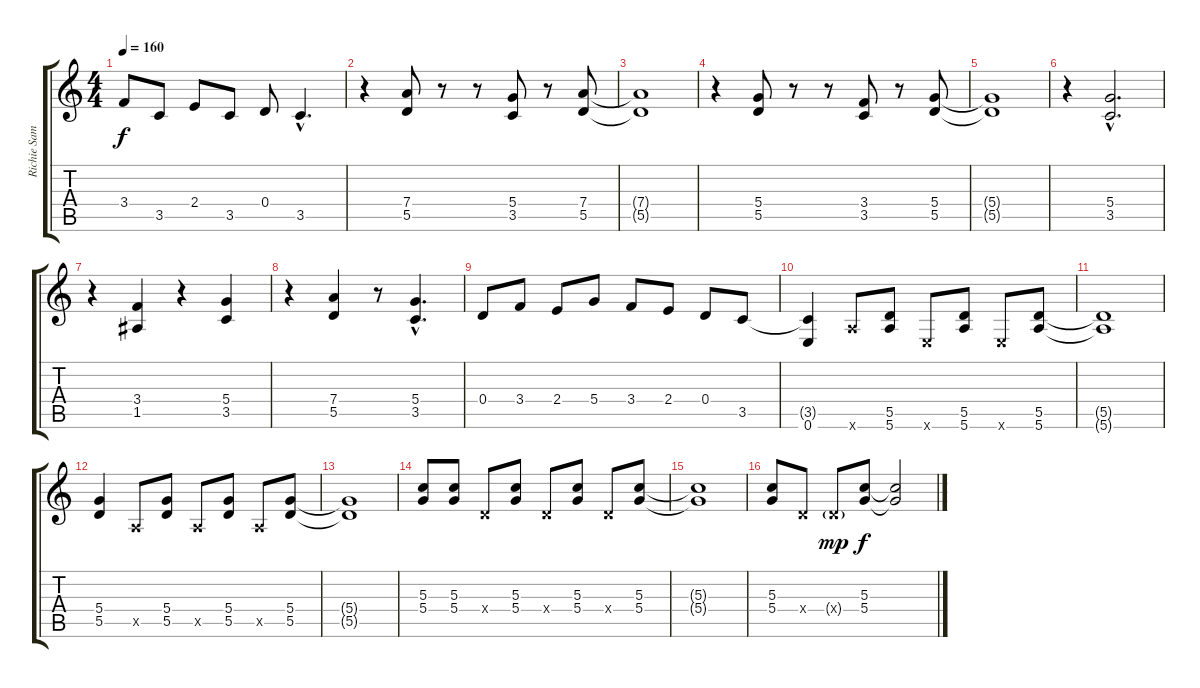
\track ("Richie Sambora Gtr.2" "Richie Sam") {instrument distortionguitar}
\staff {score tabs}
\tuning (E4 B3 G3 D3 A2 E2) {hide}
\ts (4 4)
\tempo 160
\clef g2
\ks c
3.4.8{dy f} 3.5.8 2.4.8 3.5.8 0.4.8 3.5{hac}.4{d} |
r.4 (7.4 5.5).8 r.8 r.8 (5.4 3.5).8 r.8 (7.4 5.5).8 |
(7.4{t} 5.5{t}).1 |
r.4 (5.4 5.5).8 r.8 r.8 (3.4 3.5).8 r.8 (5.4 5.5).8 |
(5.4{t} 5.5{t}).1 |
r.4 (5.4{hac} 3.5{hac}).2{d} |
r.4 (3.4 1.5).4 r.4 (5.4 3.5).4 |
r.4 (7.4 5.5).4 r.8 (5.4{hac} 3.5{hac}).4{d} |
0.4.8 3.4.8 2.4.8 5.4.8 3.4.8 2.4.8 0.4.8 3.5.8 |
(3.5{t} 0.6).4 5.6{x}.8 (5.5 5.6).8 0.6{x}.8 (5.5 5.6).8 0.6{x}.8 (5.5 5.6).8 |
(5.5{t} 5.6{t}).1 |
(5.4 5.5).4 0.5{x}.8 (5.4 5.5).8 0.5{x}.8 (5.4 5.5).8 0.5{x}.8 (5.4 5.5).8 |
(5.4{t} 5.5{t}).1 |
(5.3 5.4).8 (5.3 5.4).8 0.4{x}.8 (5.3 5.4).8 0.4{x}.8 (5.3 5.4).8 0.4{x}.8 (5.3 5.4).8 |
(5.3{t} 5.4{t}).1 |
(5.3 5.4).8 0.4{x}.8 0.4{g x}.8{dy mp} (5.3 5.4).8{dy f} (5.3{t} 5.4{t}).2
